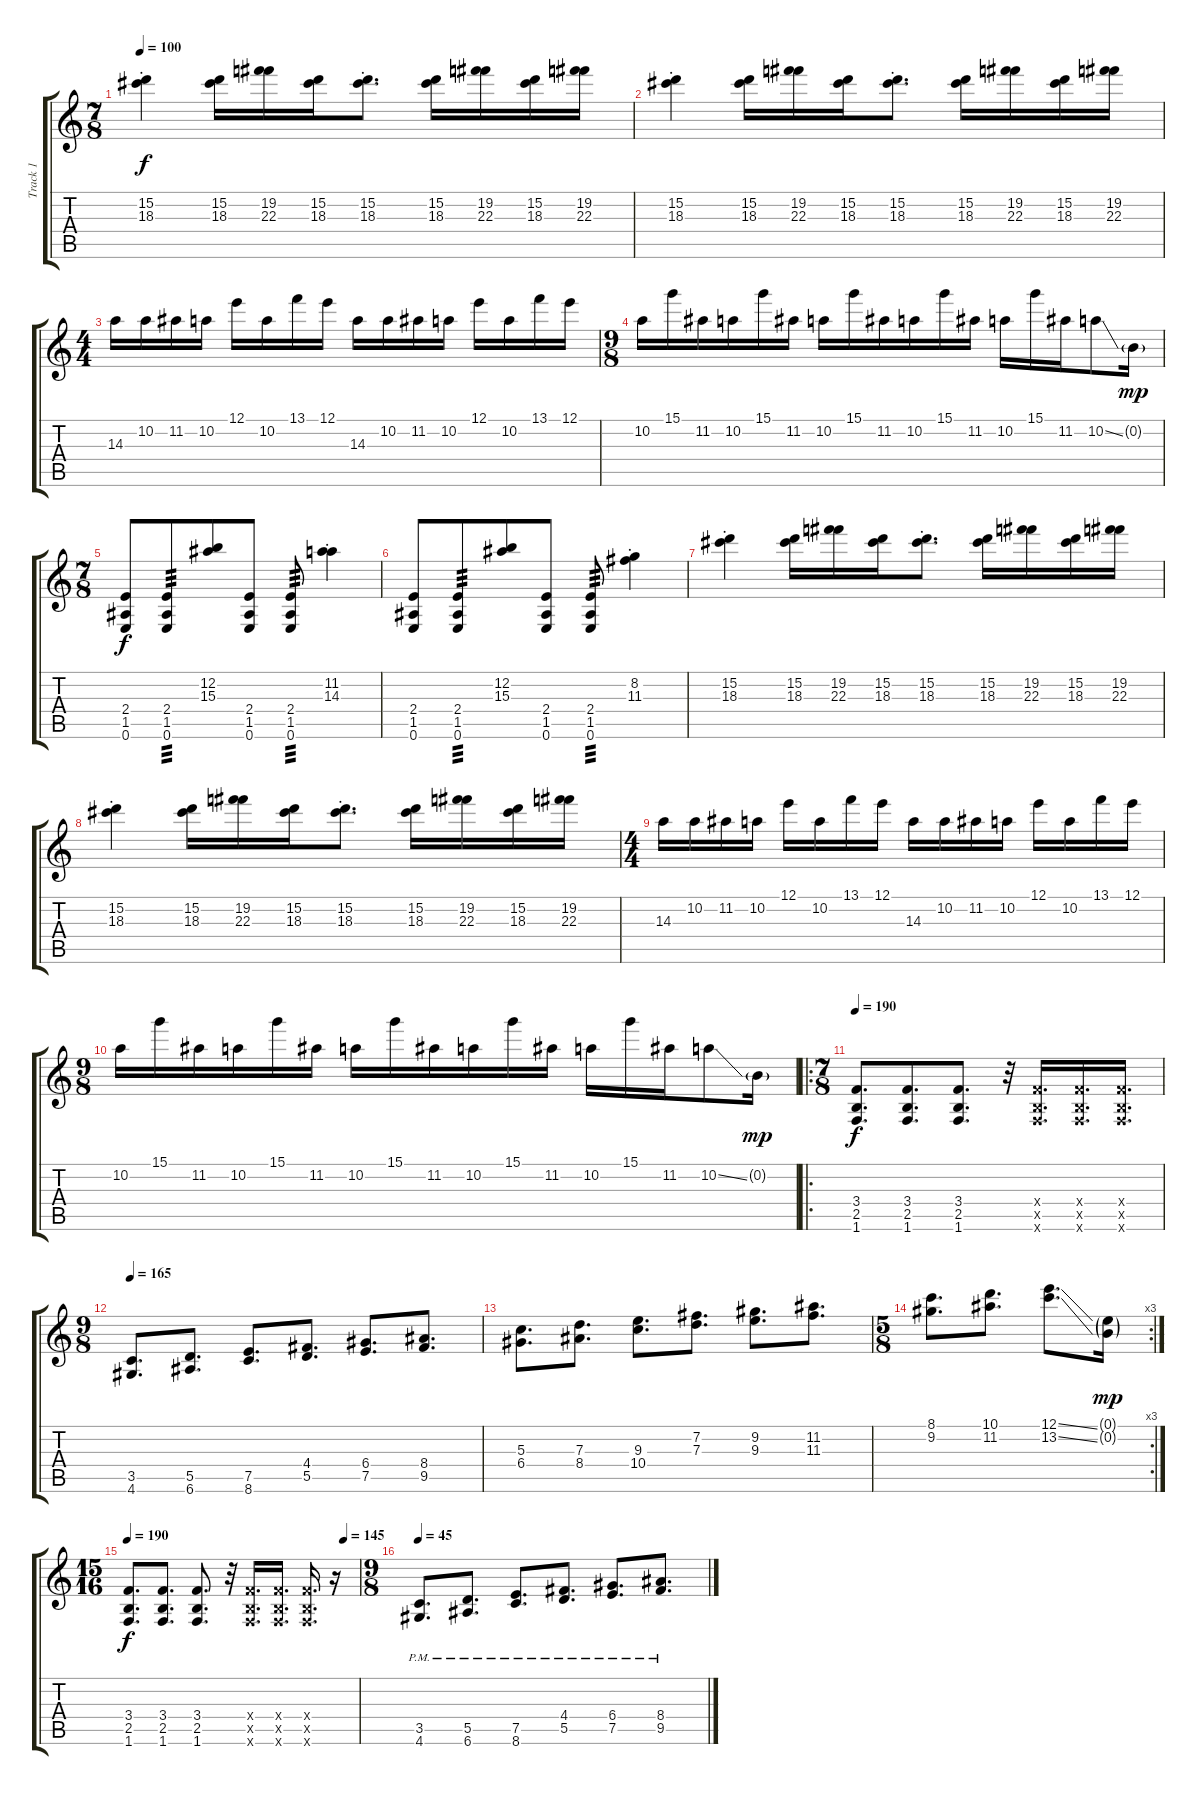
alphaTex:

\track ("Track 1" "Track 1") {instrument overdrivenguitar}
\staff {score tabs}
\tuning (E4 B3 G3 D3 A2 E2) {hide}
\ts (7 8)
\tempo 100
\clef g2
\ks c
(15.2{st} 18.3{st}).4{dy f} (15.2 18.3).16 (19.2 22.3).16 (15.2 18.3).16 (15.2{st} 18.3{st}).8{d} (15.2 18.3).16 (19.2 22.3).16 (15.2 18.3).16 (19.2 22.3).16 |
(15.2{st} 18.3{st}).4 (15.2 18.3).16 (19.2 22.3).16 (15.2 18.3).16 (15.2{st} 18.3{st}).8{d} (15.2 18.3).16 (19.2 22.3).16 (15.2 18.3).16 (19.2 22.3).16 |
\ts (4 4)
14.3.16 10.2.16 11.2.16 10.2.16 12.1.16 10.2.16 13.1.16 12.1.16 14.3.16 10.2.16 11.2.16 10.2.16 12.1.16 10.2.16 13.1.16 12.1.16 |
\ts (9 8)
10.2.16 15.1.16 11.2.16 10.2.16 15.1.16 11.2.16 10.2.16 15.1.16 11.2.16 10.2.16 15.1.16 11.2.16 10.2.16 15.1.16 11.2.16 10.2{ss}.8 0.2{g}.16{dy mp} |
\ts (7 8)
(2.4 1.5 0.6).8{dy f} (2.4 1.5 0.6).8{tp 3} (12.2 15.3).8 (2.4 1.5 0.6).8 (2.4 1.5 0.6).8{tp 3} (11.2{st} 14.3{st}).4 |
(2.4 1.5 0.6).8 (2.4 1.5 0.6).8{tp 3} (12.2 15.3).8 (2.4 1.5 0.6).8 (2.4 1.5 0.6).8{tp 3} (8.2{st} 11.3{st}).4 |
(15.2{st} 18.3{st}).4 (15.2 18.3).16 (19.2 22.3).16 (15.2 18.3).16 (15.2{st} 18.3{st}).8{d} (15.2 18.3).16 (19.2 22.3).16 (15.2 18.3).16 (19.2 22.3).16 |
(15.2{st} 18.3{st}).4 (15.2 18.3).16 (19.2 22.3).16 (15.2 18.3).16 (15.2{st} 18.3{st}).8{d} (15.2 18.3).16 (19.2 22.3).16 (15.2 18.3).16 (19.2 22.3).16 |
\ts (4 4)
14.3.16 10.2.16 11.2.16 10.2.16 12.1.16 10.2.16 13.1.16 12.1.16 14.3.16 10.2.16 11.2.16 10.2.16 12.1.16 10.2.16 13.1.16 12.1.16 |
\ts (9 8)
10.2.16 15.1.16 11.2.16 10.2.16 15.1.16 11.2.16 10.2.16 15.1.16 11.2.16 10.2.16 15.1.16 11.2.16 10.2.16 15.1.16 11.2.16 10.2{ss}.8 0.2{g}.16{dy mp} |
\ro
\ts (7 8)
\tempo 190
(3.4 2.5 1.6).8{d dy f} (3.4 2.5 1.6).8{d} (3.4 2.5 1.6).8{d} r.32 (3.4{x} 2.5{x} 1.6{x}).16{d} (3.4{x} 2.5{x} 1.6{x}).16{d} (3.4{x} 2.5{x} 1.6{x}).16{d} |
\ts (9 8)
\tempo 165
(3.5 4.6).8{d} (5.5 6.6).8{d} (7.5 8.6).8{d} (4.4 5.5).8{d} (6.4 7.5).8{d} (8.4 9.5).8{d} |
(5.3 6.4).8{d} (7.3 8.4).8{d} (9.3 10.4).8{d} (7.2 7.3).8{d} (9.2 9.3).8{d} (11.2 11.3).8{d} |
\rc 3
\ts (5 8)
(8.1 9.2).8{d} (10.1 11.2).8{d} (12.1{ss} 13.2{ss}).8{d} (0.1{g} 0.2{g}).16{dy mp} |
\ts (15 16)
\tempo 190
\tempo (145 0.9333333333333333)
(3.4 2.5 1.6).8{d dy f} (3.4 2.5 1.6).8{d} (3.4 2.5 1.6).8{d} r.32 (3.4{x} 2.5{x} 1.6{x}).16{d} (3.4{x} 2.5{x} 1.6{x}).16{d} (3.4{x} 2.5{x} 1.6{x}).16{d} r.16 |
\ts (9 8)
\tempo 45
(3.5{pm} 4.6{pm}).8{d} (5.5{pm} 6.6{pm}).8{d} (7.5{pm} 8.6{pm}).8{d} (4.4{pm} 5.5{pm}).8{d} (6.4{pm} 7.5{pm}).8{d} (8.4{pm} 9.5{pm}).8{d}
